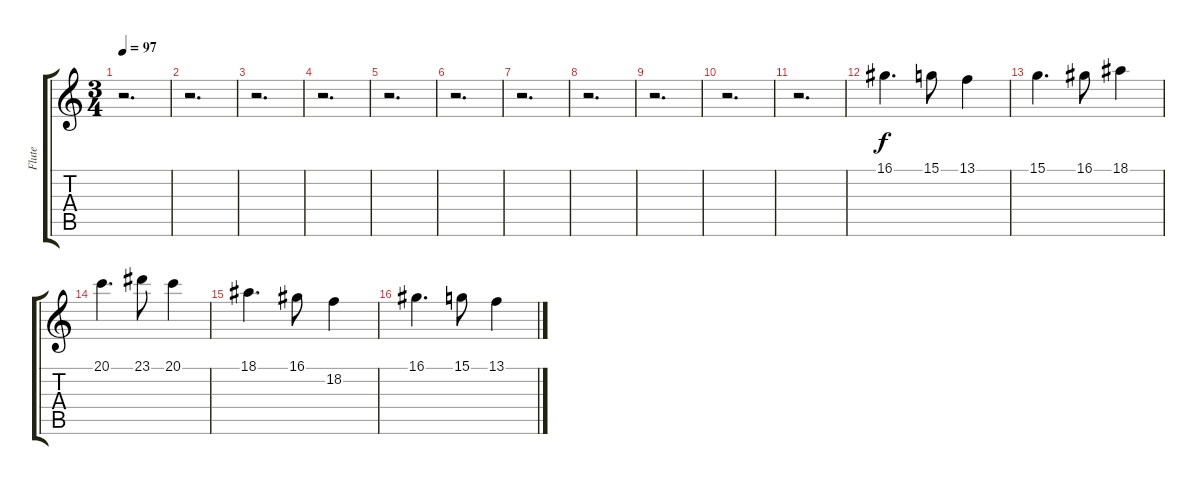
\track ("Flute" "Flute") {instrument flute}
\staff {score tabs}
\tuning (E4 B3 G3 D3 A2 E2) {hide}
\ts (3 4)
\tempo 97
\clef g2
\ks c
r.2{d dy f} |
r.2{d} |
r.2{d} |
r.2{d} |
r.2{d} |
r.2{d} |
r.2{d} |
r.2{d} |
r.2{d} |
r.2{d} |
r.2{d} |
16.1.4{d} 15.1.8 13.1.4 |
15.1.4{d} 16.1.8 18.1.4 |
20.1.4{d} 23.1.8 20.1.4 |
18.1.4{d} 16.1.8 18.2.4 |
16.1.4{d} 15.1.8 13.1.4
